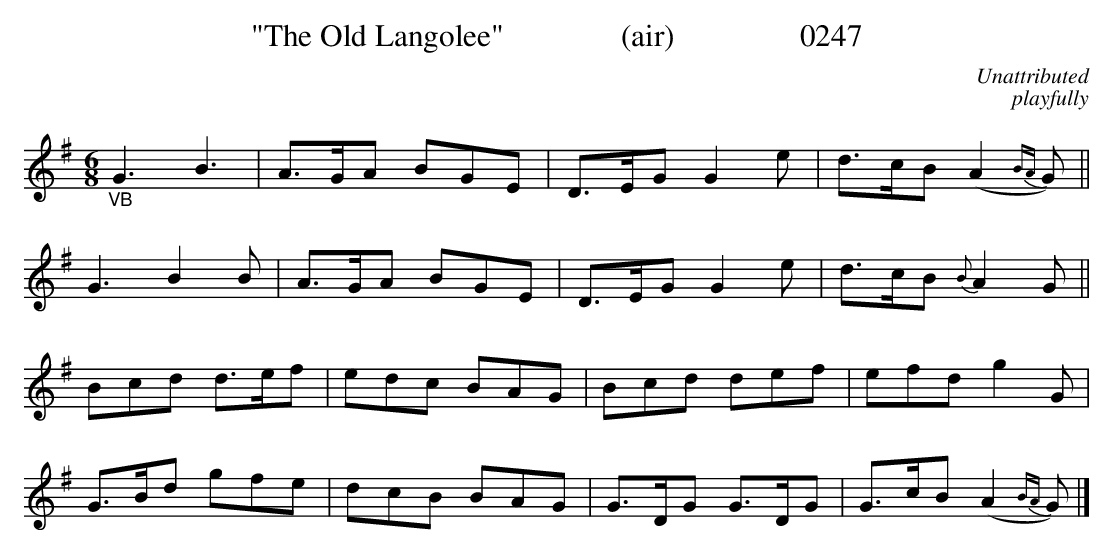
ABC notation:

X:1
T:"The Old Langolee"               (air)                0247
C:Unattributed
C:playfully
M:6/8
L:1/8
K:G
"_VB"G3B3|A3/2G/2A BGE|D3/2E/2G G2e|d3/2c/2B (A2{BA}G)||
G3B2B|A3/2G/2A BGE|D3/2E/2G G2e|d3/2c/2B {B}A2G||
Bcd d3/2e/2f|edc BAG|Bcd def|efd g2G|
G3/2B/2d gfe|dcB BAG|G3/2D/2G G3/2D/2G|G3/2c/2B (A2{BA}G) |]
